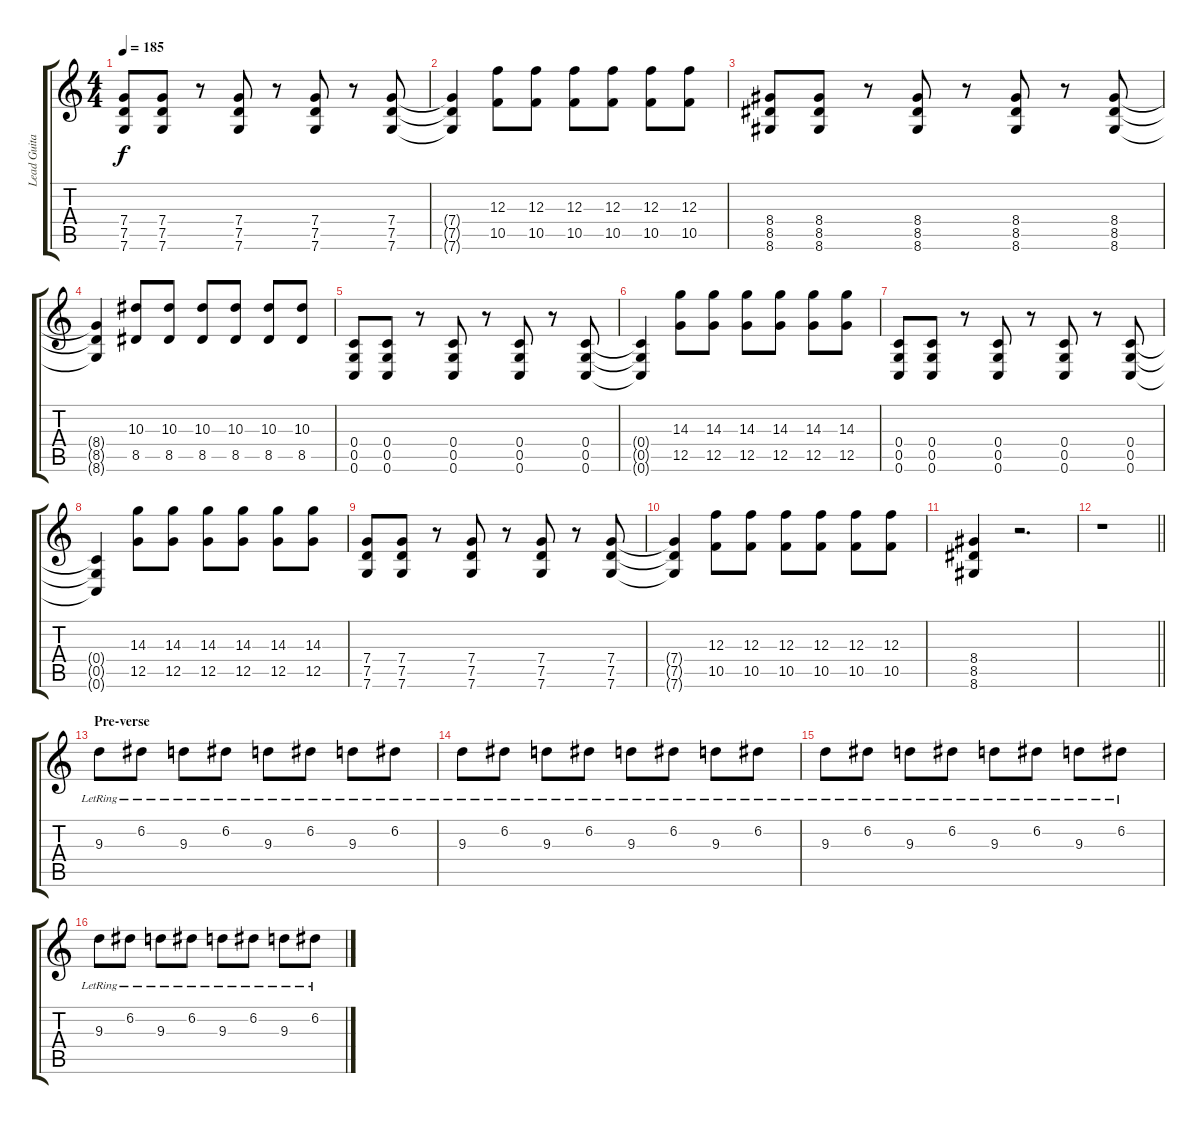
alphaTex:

\track ("Lead Guitar" "Lead Guita") {instrument overdrivenguitar}
\staff {score tabs}
\tuning (D4 A3 F3 C3 G2 C2) {hide}
\ts (4 4)
\tempo 185
\clef g2
\ks c
(7.4 7.5 7.6).8{dy f} (7.4 7.5 7.6).8 r.8 (7.4 7.5 7.6).8 r.8 (7.4 7.5 7.6).8 r.8 (7.4 7.5 7.6).8 |
(7.4{t} 7.5{t} 7.6{t}).4 (12.3 10.5).8 (12.3 10.5).8 (12.3 10.5).8 (12.3 10.5).8 (12.3 10.5).8 (12.3 10.5).8 |
(8.4 8.5 8.6).8 (8.4 8.5 8.6).8 r.8 (8.4 8.5 8.6).8 r.8 (8.4 8.5 8.6).8 r.8 (8.4 8.5 8.6).8 |
(8.4{t} 8.5{t} 8.6{t}).4 (10.3 8.5).8 (10.3 8.5).8 (10.3 8.5).8 (10.3 8.5).8 (10.3 8.5).8 (10.3 8.5).8 |
(0.4 0.5 0.6).8 (0.4 0.5 0.6).8 r.8 (0.4 0.5 0.6).8 r.8 (0.4 0.5 0.6).8 r.8 (0.4 0.5 0.6).8 |
(0.4{t} 0.5{t} 0.6{t}).4 (14.3 12.5).8 (14.3 12.5).8 (14.3 12.5).8 (14.3 12.5).8 (14.3 12.5).8 (14.3 12.5).8 |
(0.4 0.5 0.6).8 (0.4 0.5 0.6).8 r.8 (0.4 0.5 0.6).8 r.8 (0.4 0.5 0.6).8 r.8 (0.4 0.5 0.6).8 |
(0.4{t} 0.5{t} 0.6{t}).4 (14.3 12.5).8 (14.3 12.5).8 (14.3 12.5).8 (14.3 12.5).8 (14.3 12.5).8 (14.3 12.5).8 |
(7.4 7.5 7.6).8 (7.4 7.5 7.6).8 r.8 (7.4 7.5 7.6).8 r.8 (7.4 7.5 7.6).8 r.8 (7.4 7.5 7.6).8 |
(7.4{t} 7.5{t} 7.6{t}).4 (12.3 10.5).8 (12.3 10.5).8 (12.3 10.5).8 (12.3 10.5).8 (12.3 10.5).8 (12.3 10.5).8 |
(8.4 8.5 8.6).4 r.2{d} |
\barLineRight lightlight
r.1{volume 0} |
\section ("" "Pre-verse")
9.3{lr}.8{volume 5 balance 8} 6.2{lr}.8 9.3{lr}.8 6.2{lr}.8 9.3{lr}.8 6.2{lr}.8 9.3{lr}.8 6.2{lr}.8 |
9.3{lr}.8 6.2{lr}.8 9.3{lr}.8 6.2{lr}.8 9.3{lr}.8 6.2{lr}.8 9.3{lr}.8 6.2{lr}.8 |
9.3{lr}.8 6.2{lr}.8 9.3{lr}.8 6.2{lr}.8 9.3{lr}.8 6.2{lr}.8 9.3{lr}.8 6.2{lr}.8 |
9.3{lr}.8 6.2{lr}.8 9.3{lr}.8 6.2{lr}.8 9.3{lr}.8 6.2{lr}.8 9.3{lr}.8 6.2{lr}.8
